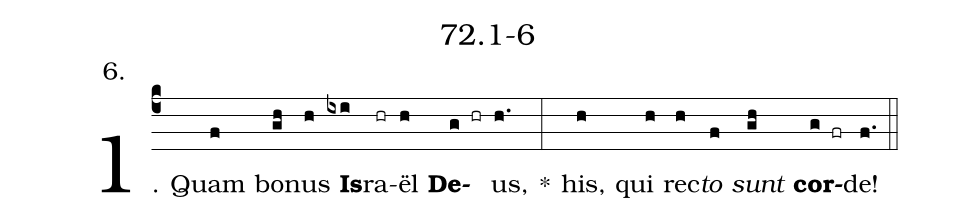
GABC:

name: 72.1-6;
annotation: 6.;
%%
(c4)1. Quam(f) bo(gh)nus(h) <b>Is</b>(ixi)ra(hr)ël(h) <b>De</b>(g hr)us,(h.) *(:) his,(h) qui(h) rec(h)<i>to</i>(f) <i>sunt</i>(gh) <b>cor</b>(g fr)de!(f.) (::)


%E(h) u(h) o(f) u(gh) a(g) e.(f.) (::)
